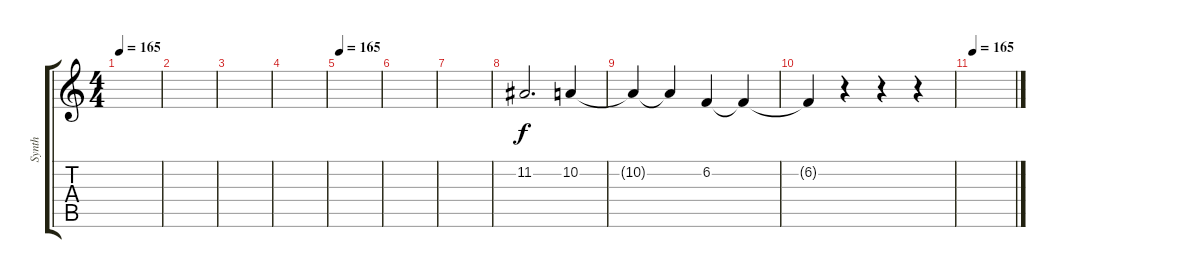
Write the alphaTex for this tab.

\track ("Synth" "Synth") {instrument pad2warm}
\staff {score tabs}
\tuning (E4 B3 G3 D3 A2 D2) {hide}
\ts (4 4)
\tempo 165
\clef g2
\ks c
|
|
|
|
\tempo 162
\tempo 165
|
|
|
11.2.2{d} 10.2.4 |
10.2{t}.4 10.2{t}.4 6.2.4 6.2{t}.4 |
6.2{t}.4 r.4 r.4 r.4 |
\tempo 165
